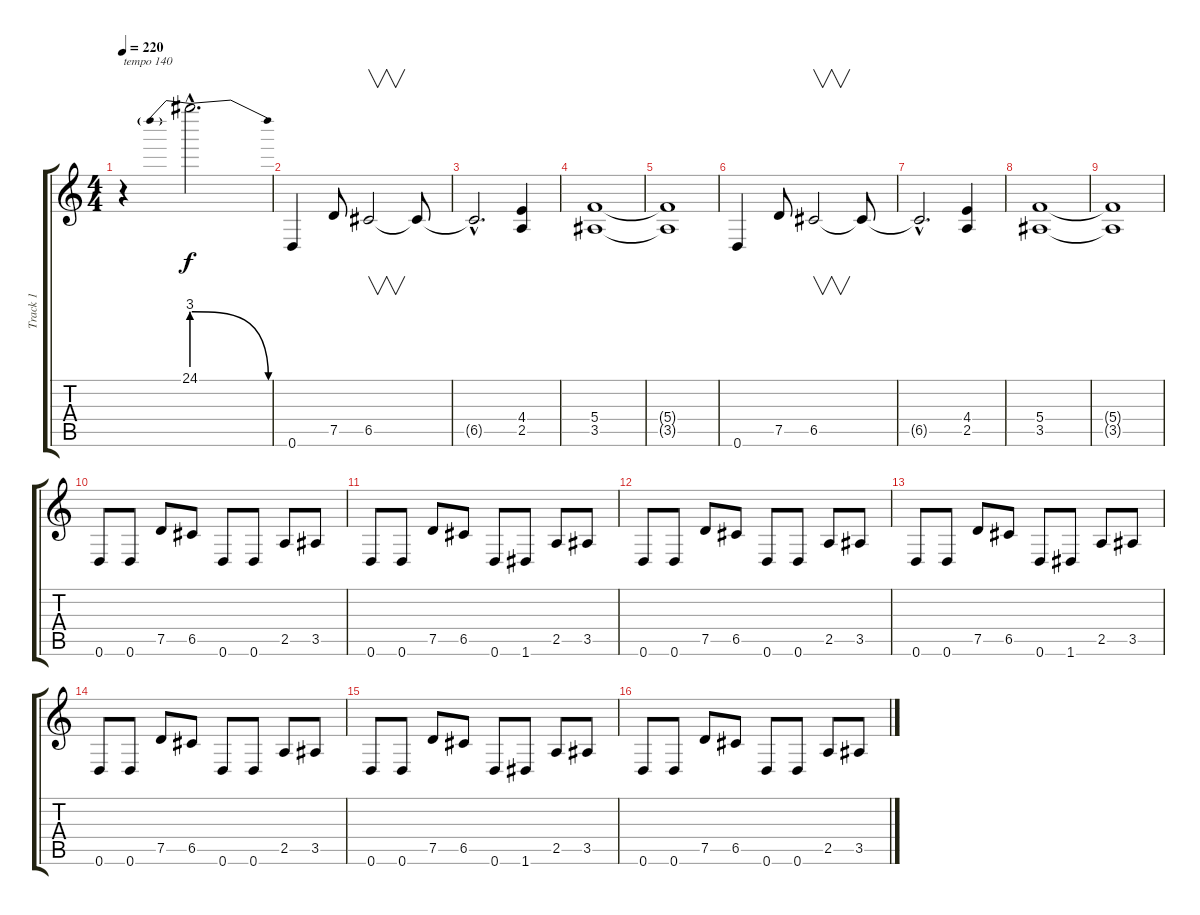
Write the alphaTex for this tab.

\track ("Track 1" "Track 1") {instrument distortionguitar}
\staff {score tabs}
\tuning (D4 A3 F3 C3 G2 D2) {hide}
\ts (4 4)
\tempo 220
\tempo 140
\tempo 220
\clef g2
\ks c
r.4{txt "tempo 140" dy f instrument distortionguitar} 24.1{be (prebendrelease 0 12 60 0) hac}.2{d} |
0.6.4 7.5.8 6.5.2{v} 6.5{t}.8 |
6.5{hac t}.2{d} (4.4 2.5).4 |
(5.4 3.5).1 |
(5.4{t} 3.5{t}).1 |
0.6.4 7.5.8 6.5.2{v} 6.5{t}.8 |
6.5{hac t}.2{d} (4.4 2.5).4 |
(5.4 3.5).1 |
(5.4{t} 3.5{t}).1 |
0.6.8 0.6.8 7.5.8 6.5.8 0.6.8 0.6.8 2.5.8 3.5.8 |
0.6.8 0.6.8 7.5.8 6.5.8 0.6.8 1.6.8 2.5.8 3.5.8 |
0.6.8 0.6.8 7.5.8 6.5.8 0.6.8 0.6.8 2.5.8 3.5.8 |
0.6.8 0.6.8 7.5.8 6.5.8 0.6.8 1.6.8 2.5.8 3.5.8 |
0.6.8 0.6.8 7.5.8 6.5.8 0.6.8 0.6.8 2.5.8 3.5.8 |
0.6.8 0.6.8 7.5.8 6.5.8 0.6.8 1.6.8 2.5.8 3.5.8 |
0.6.8 0.6.8 7.5.8 6.5.8 0.6.8 0.6.8 2.5.8 3.5.8
